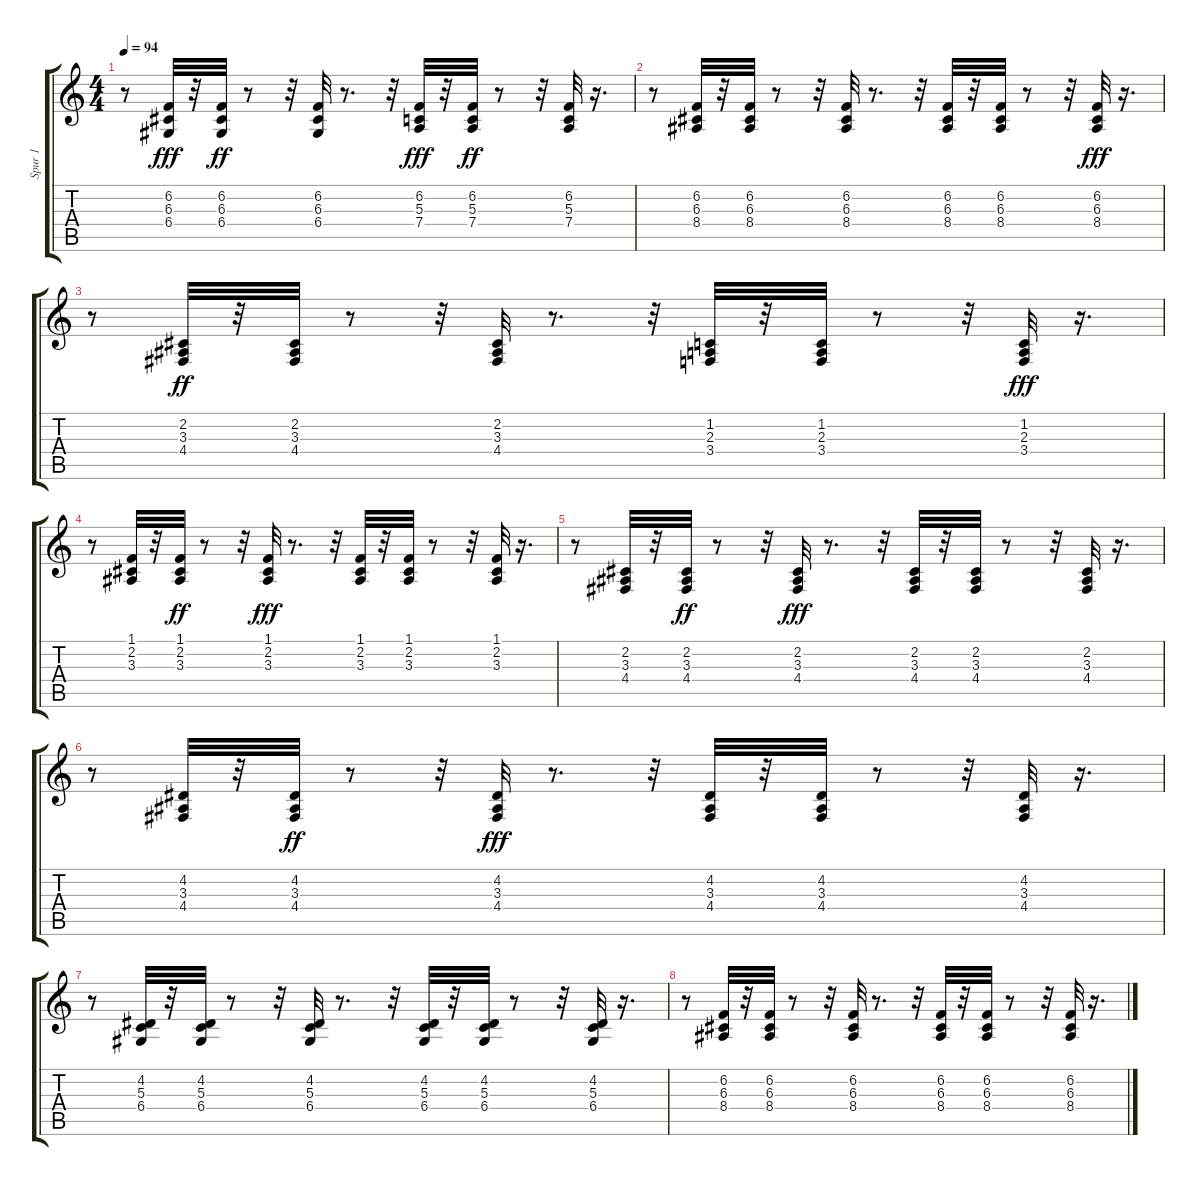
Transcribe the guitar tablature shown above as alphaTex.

\track ("Spur 1" "Spur 1") {instrument brightacousticpiano}
\staff {score tabs}
\tuning (E4 B3 G3 D3 A2 E2) {hide}
\ts (4 4)
\tempo 94
\clef g2
\ks c
r.8{dy ff} (6.2 6.3 6.4).32{dy fff} r.32 (6.2 6.3 6.4).32{dy ff} r.8 r.32 (6.2 6.3 6.4).32 r.8{d} r.32 (6.2 5.3 7.4).32{dy fff} r.32 (6.2 5.3 7.4).32{dy ff} r.8 r.32 (6.2 5.3 7.4).32 r.16{d} |
r.8 (6.2 6.3 8.4).32 r.32 (6.2 6.3 8.4).32 r.8 r.32 (6.2 6.3 8.4).32 r.8{d} r.32 (6.2 6.3 8.4).32 r.32 (6.2 6.3 8.4).32 r.8 r.32 (6.2 6.3 8.4).32{dy fff} r.16{d} |
r.8 (2.2 3.3 4.4).32{dy ff} r.32 (2.2 3.3 4.4).32 r.8 r.32 (2.2 3.3 4.4).32 r.8{d} r.32 (1.2 2.3 3.4).32 r.32 (1.2 2.3 3.4).32 r.8 r.32 (1.2 2.3 3.4).32{dy fff} r.16{d} |
r.8 (1.1 2.2 3.3).32 r.32 (1.1 2.2 3.3).32{dy ff} r.8 r.32 (1.1 2.2 3.3).32{dy fff} r.8{d} r.32 (1.1 2.2 3.3).32 r.32 (1.1 2.2 3.3).32 r.8 r.32 (1.1 2.2 3.3).32 r.16{d} |
r.8 (2.2 3.3 4.4).32 r.32 (2.2 3.3 4.4).32{dy ff} r.8 r.32 (2.2 3.3 4.4).32{dy fff} r.8{d} r.32 (2.2 3.3 4.4).32 r.32 (2.2 3.3 4.4).32 r.8 r.32 (2.2 3.3 4.4).32 r.16{d} |
r.8 (4.2 3.3 4.4).32 r.32 (4.2 3.3 4.4).32{dy ff} r.8 r.32 (4.2 3.3 4.4).32{dy fff} r.8{d} r.32 (4.2 3.3 4.4).32 r.32 (4.2 3.3 4.4).32 r.8 r.32 (4.2 3.3 4.4).32 r.16{d} |
r.8 (4.2 5.3 6.4).32 r.32 (4.2 5.3 6.4).32 r.8 r.32 (4.2 5.3 6.4).32 r.8{d} r.32 (4.2 5.3 6.4).32 r.32 (4.2 5.3 6.4).32 r.8 r.32 (4.2 5.3 6.4).32 r.16{d} |
r.8 (6.2 6.3 8.4).32 r.32 (6.2 6.3 8.4).32 r.8 r.32 (6.2 6.3 8.4).32 r.8{d} r.32 (6.2 6.3 8.4).32 r.32 (6.2 6.3 8.4).32 r.8 r.32 (6.2 6.3 8.4).32 r.16{d}
